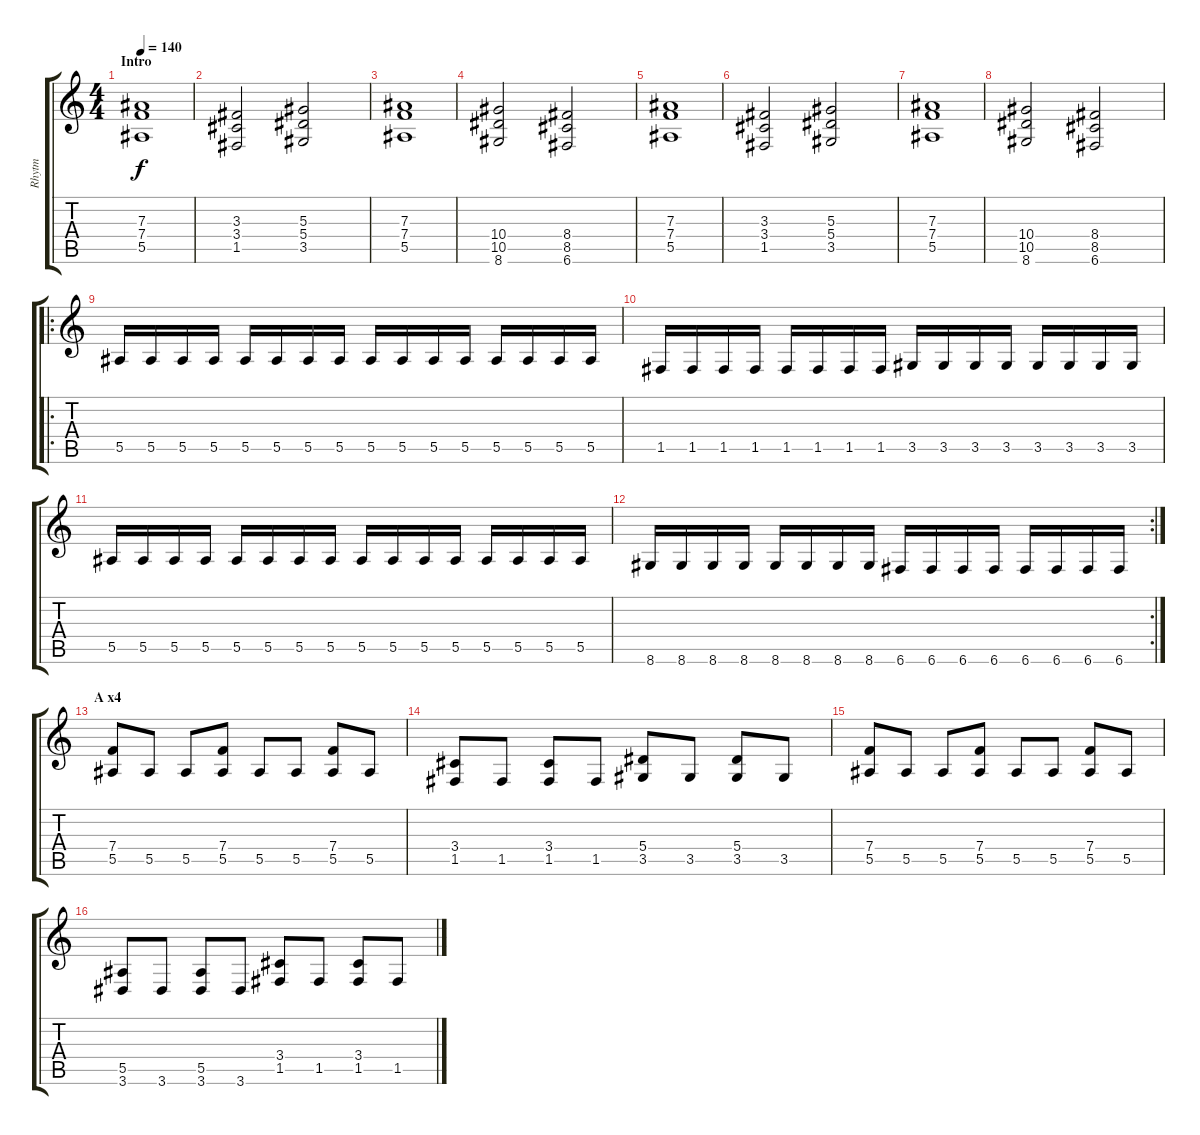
\track ("Rhytm" "Rhytm") {instrument distortionguitar}
\staff {score tabs}
\tuning (C4 G3 Eb3 Bb2 F2 C2) {hide}
\ts (4 4)
\section ("" "Intro")
\tempo 140
\clef g2
\ks c
(7.3 7.4 5.5).1{dy f instrument distortionguitar} |
(3.3 3.4 1.5).2 (5.3 5.4 3.5).2 |
(7.3 7.4 5.5).1 |
(10.4 10.5 8.6).2 (8.4 8.5 6.6).2 |
(7.3 7.4 5.5).1 |
(3.3 3.4 1.5).2 (5.3 5.4 3.5).2 |
(7.3 7.4 5.5).1 |
(10.4 10.5 8.6).2 (8.4 8.5 6.6).2 |
\ro
5.5.16 5.5.16 5.5.16 5.5.16 5.5.16 5.5.16 5.5.16 5.5.16 5.5.16 5.5.16 5.5.16 5.5.16 5.5.16 5.5.16 5.5.16 5.5.16 |
1.5.16 1.5.16 1.5.16 1.5.16 1.5.16 1.5.16 1.5.16 1.5.16 3.5.16 3.5.16 3.5.16 3.5.16 3.5.16 3.5.16 3.5.16 3.5.16 |
5.5.16 5.5.16 5.5.16 5.5.16 5.5.16 5.5.16 5.5.16 5.5.16 5.5.16 5.5.16 5.5.16 5.5.16 5.5.16 5.5.16 5.5.16 5.5.16 |
\rc 2
8.6.16 8.6.16 8.6.16 8.6.16 8.6.16 8.6.16 8.6.16 8.6.16 6.6.16 6.6.16 6.6.16 6.6.16 6.6.16 6.6.16 6.6.16 6.6.16 |
\section ("" "A x4")
(7.4 5.5).8 5.5.8 5.5.8 (7.4 5.5).8 5.5.8 5.5.8 (7.4 5.5).8 5.5.8 |
(3.4 1.5).8 1.5.8 (3.4 1.5).8 1.5.8 (5.4 3.5).8 3.5.8 (5.4 3.5).8 3.5.8 |
(7.4 5.5).8 5.5.8 5.5.8 (7.4 5.5).8 5.5.8 5.5.8 (7.4 5.5).8 5.5.8 |
(5.5 3.6).8 3.6.8 (5.5 3.6).8 3.6.8 (3.4 1.5).8 1.5.8 (3.4 1.5).8 1.5.8
